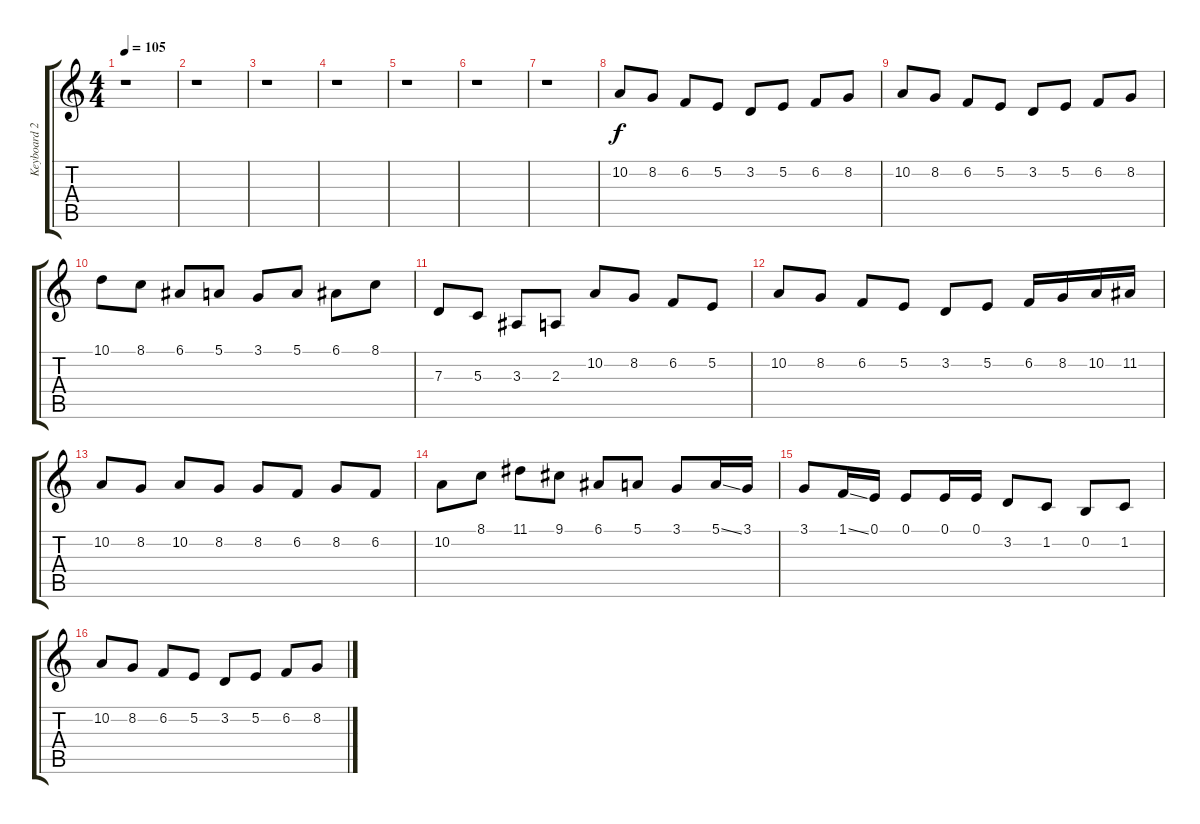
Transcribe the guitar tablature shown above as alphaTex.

\track ("Keyboard 2" "Keyboard 2") {instrument oboe}
\staff {score tabs}
\tuning (E4 B3 G3 D3 A2 E2) {hide}
\ts (4 4)
\tempo 105
\clef g2
\ks c
r.1{dy f} |
r.1 |
r.1 |
r.1 |
r.1 |
r.1 |
r.1 |
10.2.8{volume 13 balance 8 instrument oboe} 8.2.8 6.2.8 5.2.8 3.2.8 5.2.8 6.2.8 8.2.8 |
10.2.8 8.2.8 6.2.8 5.2.8 3.2.8 5.2.8 6.2.8 8.2.8 |
10.1.8 8.1.8 6.1.8 5.1.8 3.1.8 5.1.8 6.1.8 8.1.8 |
7.3.8 5.3.8 3.3.8 2.3.8 10.2.8 8.2.8 6.2.8 5.2.8 |
10.2.8 8.2.8 6.2.8 5.2.8 3.2.8 5.2.8 6.2.16 8.2.16 10.2.16 11.2.16 |
10.2.8 8.2.8 10.2.8 8.2.8 8.2.8 6.2.8 8.2.8 6.2.8 |
10.2.8 8.1.8 11.1.8 9.1.8 6.1.8 5.1.8 3.1.8 5.1{ss}.16 3.1.16 |
3.1.8 1.1{ss}.16 0.1.16 0.1.8 0.1.16 0.1.16 3.2.8 1.2.8 0.2.8 1.2.8 |
10.2.8 8.2.8 6.2.8 5.2.8 3.2.8 5.2.8 6.2.8 8.2.8
